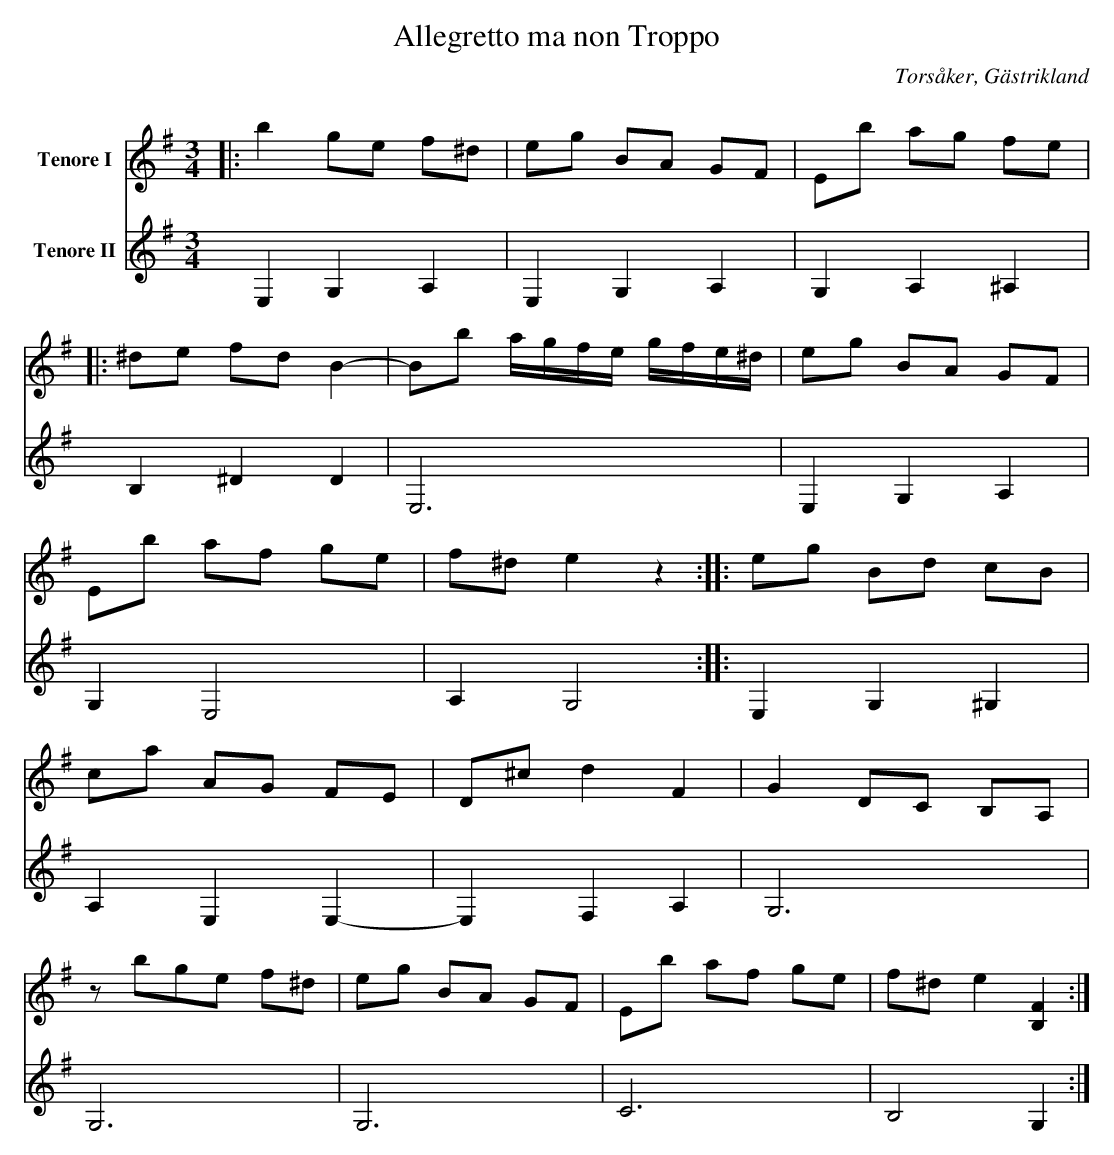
X:1
T:Allegretto ma non Troppo
O:Torsåker, Gästrikland
Q: 112
M:3/4
L:1/16
%%score (T1 T2) (B1 B2)
V:T1           clef=treble  name="Tenore I"
V:T2           clef=treble  name="Tenore II"
K:G
|:[V:T1]  b4 g2e2 f2^d2  | e2g2 B2A2 G2F2 | E2b2 a2g2 f2e2 |
|:[V:T2]  E,4 G,4 A,4    | E,4  G,4  A,4  | G,4  A,4  ^A,4 |
  [V:T1]  ^d2e2 f2d2 B4- | B2b2 agfe gfe^d| e2g2 B2A2 G2F2 |
  [V:T2]  B,4   ^D4  D4  | E,12           | E,4  G,4  A,4  |
  [V:T1]  E2b2 a2f2 g2e2 | f2^d2 e4 z4    ::e2g2 B2d2 c2B2 |
  [V:T2]  G,4  E,8       | A,4  G,8       ::E,4  G,4  ^G,4 |
  [V:T1]  c2a2 A2G2 F2E2 | D2^c2 d4  F4   | G4 D2C2 B,2A,2 |
  [V:T2]  A,4  E,4  E,4- | E,4   F,4 A,4  | G,12           |
  [V:T1]  z2 b2g2e2 f2^d2| e2g2 B2A2 G2F2 | E2b2 a2f2 g2e2 | f2^d2 e4 [FB,]4 :|
  [V:T2]  G,12           | G,12           | C12            | B,8      G,4    :|
